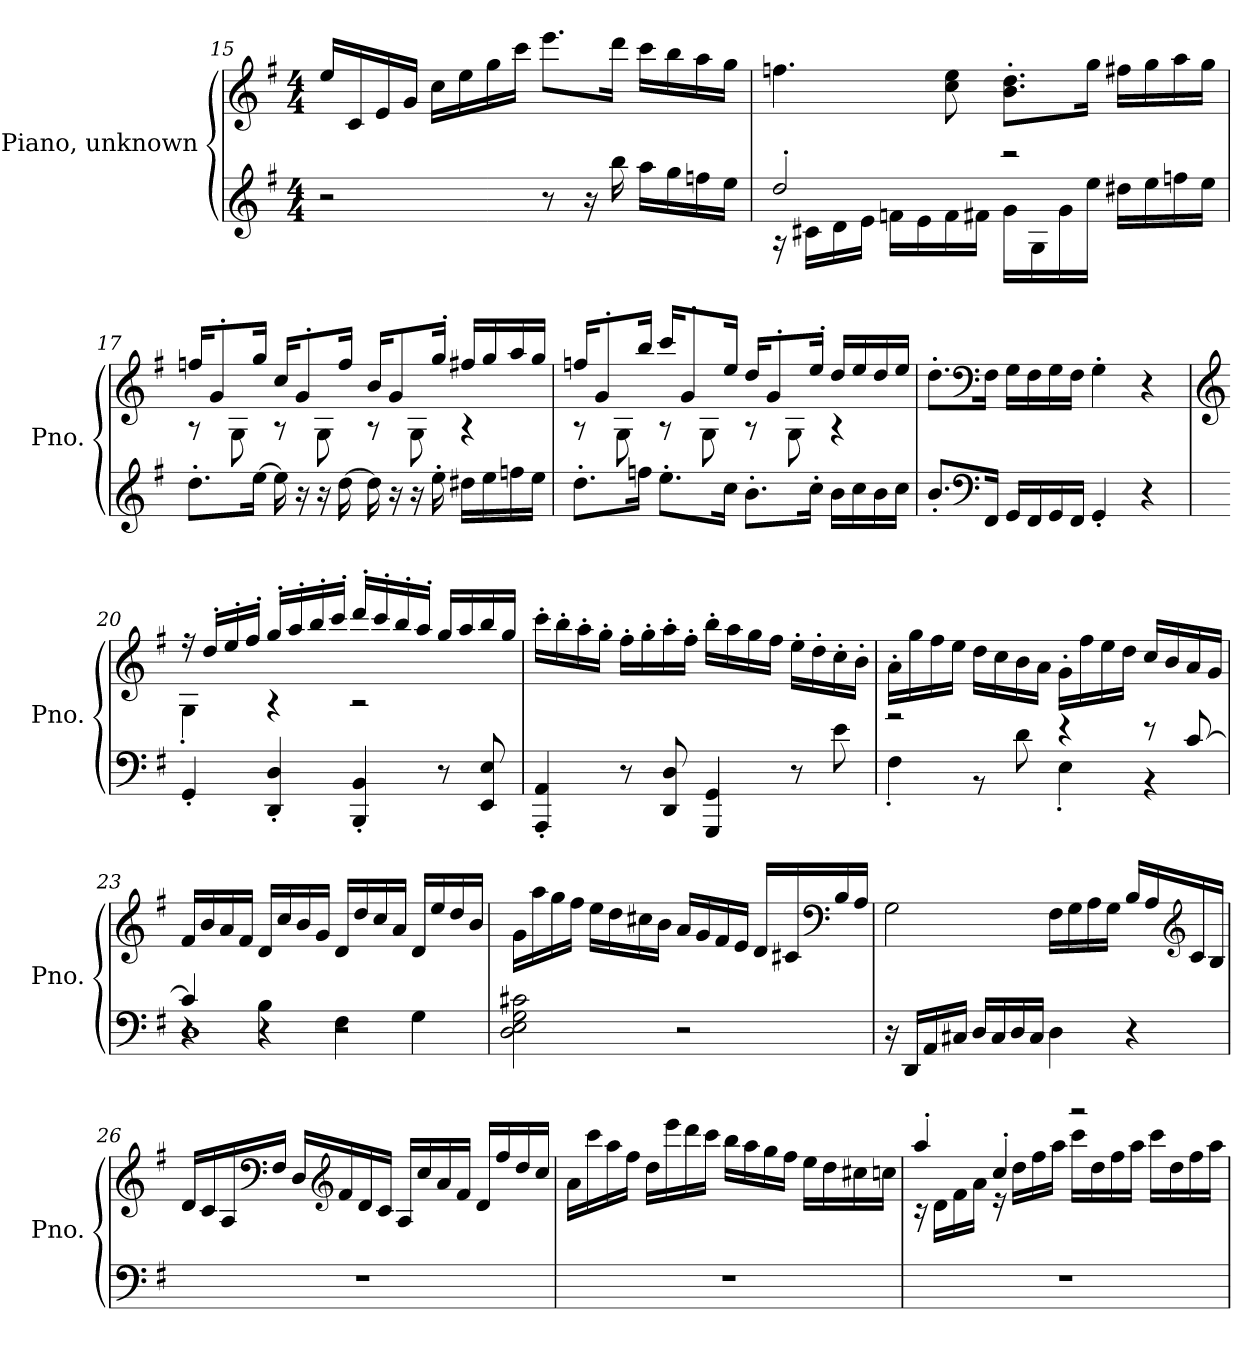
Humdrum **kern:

**kern	**kern
*part1	*part1
*staff2	*staff1
*I"Piano, unknown	*
*I'Pno.	*
!!LO:PB:g=z
*clefG2	*clefG2
*k[f#]	*k[f#]
*M4/4	*M4/4
=15	=15
2r	16ee/LL
.	16c/
.	16e/
.	16g/JJ
.	16cc\LL
.	16ee\
.	16gg\
.	16ccc\JJ
8r	8.eee\L
16r	.
16bb\	16ddd\Jk
16aa\LL	16ccc\LL
16gg\	16bb\
16ffn\	16aa\
16ee\JJ	16gg\JJ
=16	=16
*^	*
2dd'/	16r	4.ffn\
.	16c#X\LL	.
.	16d\	.
.	16e\JJ	.
.	16fn\LL	.
.	16e\	.
.	16f\	8cc\ 8ee\
.	16f#X\JJ	.
2r	16g\LL	8.b\' 8.dd\'L
.	16G\	.
.	16g\	.
.	16ee\JJ	16gg\Jk
.	16dd#X\LL	16ff#X\LL
.	16ee\	16gg\
.	16ffn\	16aa\
.	16ee\JJ	16gg\JJ
*v	*v	*
!!LO:LB:g=z
=17	=17
*	*^
8.dd'\L	16ffn/KL	8r
.	8g'/	.
.	.	8G\
[16ee\Jk	16gg/Jk	.
16ee\]	16cc/KL	8r
16r	8g'/	.
16r	.	8G\
[16dd\	16ff/Jk	.
16dd\]	16b/KL	8r
16r	8g'/	.
16r	.	8G\
16ee'\	16gg'/Jk	.
16dd#X\LL	16ff#X/LL	4r
16ee\	16gg/	.
16ffn\	16aa/	.
16ee\JJ	16gg/JJ	.
=18	=18	=18
8.dd'\L	16ffn/KL	8r
.	8g'/	.
.	.	8G\
16ffn\Jk	16bb/Jk	.
8.ee'\L	16ccc/KL	8r
.	8g'/	.
.	.	8G\
16cc\Jk	16ee/Jk	.
8.b'\L	16dd/KL	8r
.	8g'/	.
.	.	8G\
16cc'\Jk	16ee'/Jk	.
16b\LL	16dd/LL	4r
16cc\	16ee/	.
16b\	16dd/	.
16cc\JJ	16ee/JJ	.
*	*v	*v
=19	=19
8.b'/L	8.dd'\L
*clefF4	*clefF4
16FF#/Jk	16F#\Jk
16GG/LL	16G\LL
16FF#/	16F#\
16GG/	16G\
16FF#/JJ	16F#\JJ
4GG'/	4G'\
4r	4r
!!LO:LB:g=z
=20	=20
*	*clefG2
*	*^
4GG'/	16r	4G'\
.	16dd'/LL	.
.	16ee'/	.
.	16ff#'/JJ	.
4DD/' 4D/'	16gg'/LL	4r
.	16aa'/	.
.	16bb'/	.
.	16ccc'/JJ	.
4BBB/' 4BB/'	16ddd'/LL	2r
.	16ccc'/	.
.	16bb'/	.
.	16aa'/JJ	.
8r	16gg/LL	.
.	16aa/	.
8EE/ 8E/	16bb/	.
.	16gg/JJ	.
*	*v	*v
=21	=21
4AAA/' 4AA/'	16ccc'\LL
.	16bb'\
.	16aa'\
.	16gg'\JJ
8r	16ff#'\LL
.	16gg'\
8DD/ 8D/	16aa'\
.	16ff#'\JJ
4GGG/ 4GG/	16bb'\LL
.	16aa\
.	16gg\
.	16ff#\JJ
8r	16ee'\LL
.	16dd'\
8e\	16cc'\
.	16b'\JJ
!!LO:LB:g=z
=22	=22
*^	*
2r	4F#'\	16a'\LL
.	.	16gg\
.	.	16ff#\
.	.	16ee\JJ
.	8r	16dd\LL
.	.	16cc\
.	8d\	16b\
.	.	16a\JJ
4r	4E'\	16g'\LL
.	.	16ff#\
.	.	16ee\
.	.	16dd\JJ
8r	4r	16cc/LL
.	.	16b/
[8c/	.	16a/
.	.	16g/JJ
=23	=23	=23
*	*^	*
4c/]	4r	1D	16f#/LL
.	.	.	16b/
.	.	.	16a/
.	.	.	16f#/JJ
4r	4B\	.	16d/LL
.	.	.	16cc/
.	.	.	16b/
.	.	.	16g/JJ
2r	4F#\	.	16d/LL
.	.	.	16dd/
.	.	.	16cc/
.	.	.	16a/JJ
.	4G\	.	16d/LL
.	.	.	16ee/
.	.	.	16dd/
.	.	.	16b/JJ
*v	*v	*v	*
!!LO:LB:g=z
=24	=24
2D\ 2E\ 2G\ 2c#X\	16g\LL
.	16aa\
.	16gg\
.	16ff#\JJ
.	16ee\LL
.	16dd\
.	16cc#X\
.	16b\JJ
2r	16a/LL
.	16g/
.	16f#/
.	16e/JJ
.	16d/LL
.	16c#X/
*	*clefF4
.	16B/
.	16A/JJ
=25	=25
16r	2G\
16DD/LL	.
16AA/	.
16C#X/JJ	.
16D/LL	.
16C#/	.
16D/	.
16C#/JJ	.
4D\	16F#\LL
.	16G\
.	16A\
.	16G\JJ
4r	16B/LL
.	16A/
*	*clefG2
.	16c/
.	16B/JJ
!!LO:LB:g=z
=26	=26
1r	16d/LL
.	16c/
.	16A/
*	*clefF4
.	16F#/JJ
.	16D/LL
*	*clefG2
.	16f#/
.	16d/
.	16c/JJ
.	16A/LL
.	16cc/
.	16a/
.	16f#/JJ
.	16d/LL
.	16ff#/
.	16dd/
.	16cc/JJ
=27	=27
1r	16a\LL
.	16ccc\
.	16aa\
.	16ff#\JJ
.	16dd\LL
.	16eee\
.	16ddd\
.	16ccc\JJ
.	16bb\LL
.	16aa\
.	16gg\
.	16ff#\JJ
.	16ee\LL
.	16dd\
.	16cc#X\
.	16ccn\JJ
!!LO:PB:g=z
=28	=28
*	*^
1r	4aa'/	16r
.	.	16d\LL
.	.	16f#\
.	.	16a\JJ
.	4cc'/	16r
.	.	16dd\LL
.	.	16ff#\
.	.	16aa\JJ
.	2r	16ccc\LL
.	.	16dd\
.	.	16ff#\
.	.	16aa\JJ
.	.	16ccc\LL
.	.	16dd\
.	.	16ff#\
.	.	16aa\JJ
*	*v	*v
=	=
*-	*-
